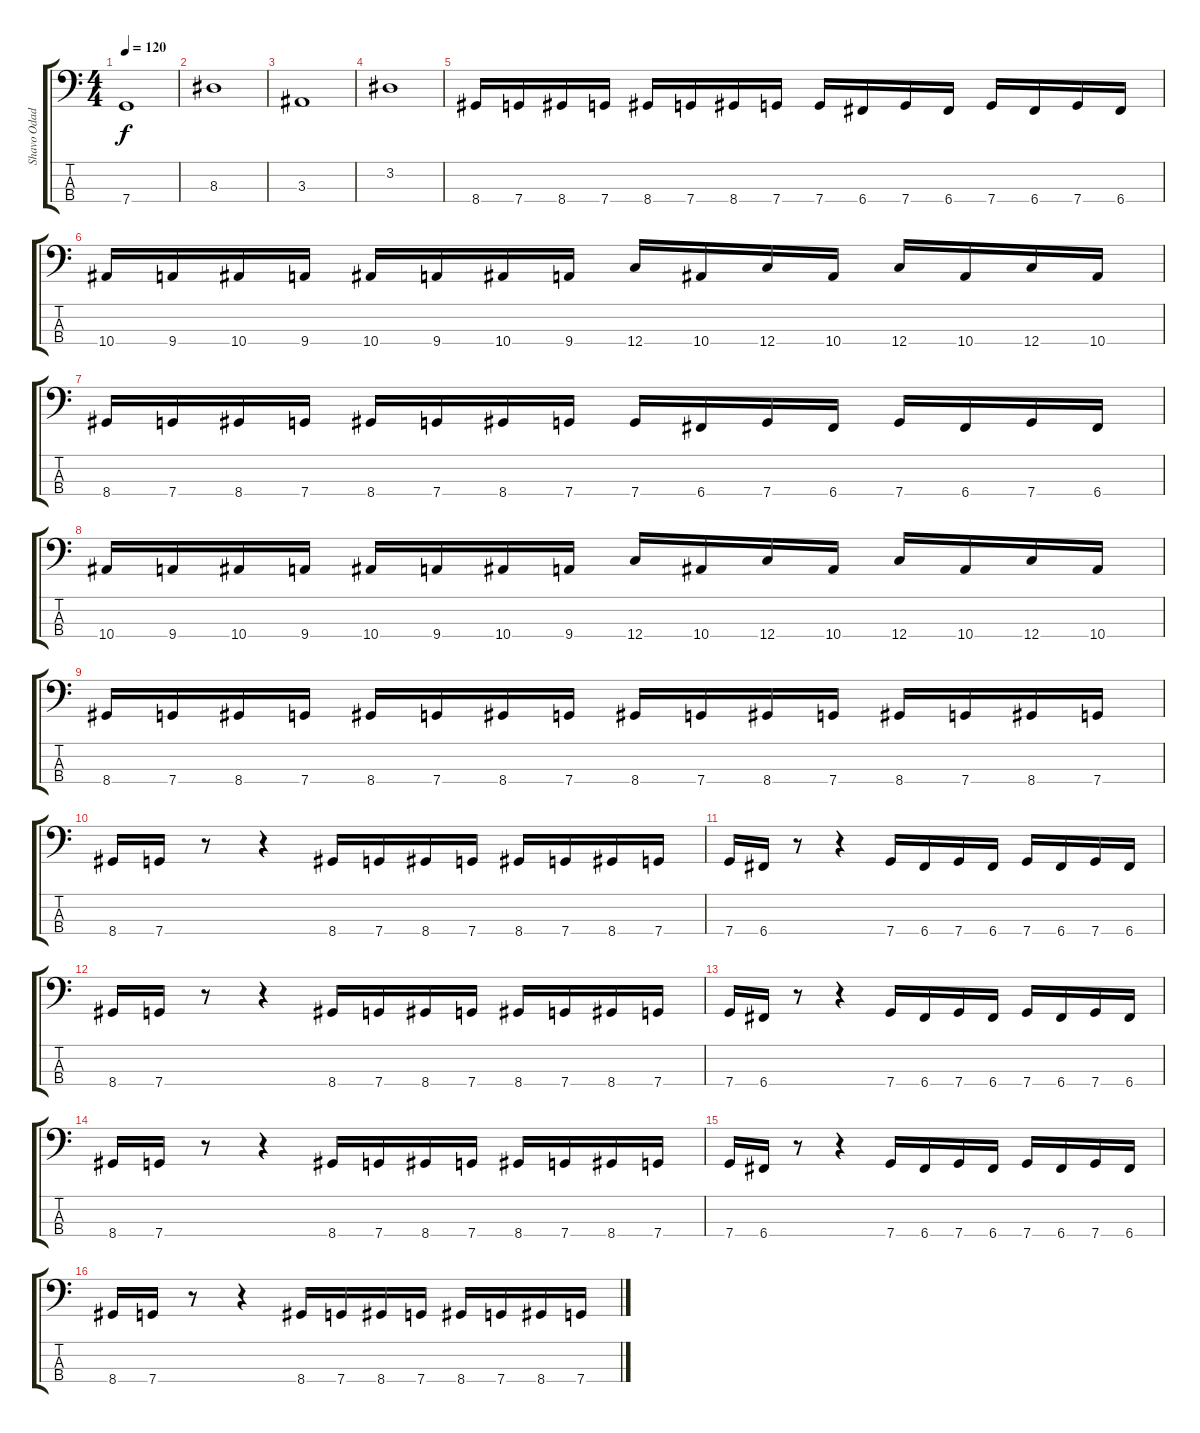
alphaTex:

\track ("Shavo Odadjian (Bass)" "Shavo Odad") {instrument acousticbass}
\staff {score tabs}
\tuning (F2 C2 G1 C1) {hide}
\ts (4 4)
\tempo 120
\clef f4
\ks c
7.4.1{dy f} |
8.3.1 |
3.3.1 |
3.2.1 |
8.4.16 7.4.16 8.4.16 7.4.16 8.4.16 7.4.16 8.4.16 7.4.16 7.4.16 6.4.16 7.4.16 6.4.16 7.4.16 6.4.16 7.4.16 6.4.16 |
10.4.16 9.4.16 10.4.16 9.4.16 10.4.16 9.4.16 10.4.16 9.4.16 12.4.16 10.4.16 12.4.16 10.4.16 12.4.16 10.4.16 12.4.16 10.4.16 |
8.4.16 7.4.16 8.4.16 7.4.16 8.4.16 7.4.16 8.4.16 7.4.16 7.4.16 6.4.16 7.4.16 6.4.16 7.4.16 6.4.16 7.4.16 6.4.16 |
10.4.16 9.4.16 10.4.16 9.4.16 10.4.16 9.4.16 10.4.16 9.4.16 12.4.16 10.4.16 12.4.16 10.4.16 12.4.16 10.4.16 12.4.16 10.4.16 |
8.4.16 7.4.16 8.4.16 7.4.16 8.4.16 7.4.16 8.4.16 7.4.16 8.4.16 7.4.16 8.4.16 7.4.16 8.4.16 7.4.16 8.4.16 7.4.16 |
8.4.16 7.4.16 r.8 r.4 8.4.16 7.4.16 8.4.16 7.4.16 8.4.16 7.4.16 8.4.16 7.4.16 |
7.4.16 6.4.16 r.8 r.4 7.4.16 6.4.16 7.4.16 6.4.16 7.4.16 6.4.16 7.4.16 6.4.16 |
8.4.16 7.4.16 r.8 r.4 8.4.16 7.4.16 8.4.16 7.4.16 8.4.16 7.4.16 8.4.16 7.4.16 |
7.4.16 6.4.16 r.8 r.4 7.4.16 6.4.16 7.4.16 6.4.16 7.4.16 6.4.16 7.4.16 6.4.16 |
8.4.16 7.4.16 r.8 r.4 8.4.16 7.4.16 8.4.16 7.4.16 8.4.16 7.4.16 8.4.16 7.4.16 |
7.4.16 6.4.16 r.8 r.4 7.4.16 6.4.16 7.4.16 6.4.16 7.4.16 6.4.16 7.4.16 6.4.16 |
8.4.16 7.4.16 r.8 r.4 8.4.16 7.4.16 8.4.16 7.4.16 8.4.16 7.4.16 8.4.16 7.4.16
